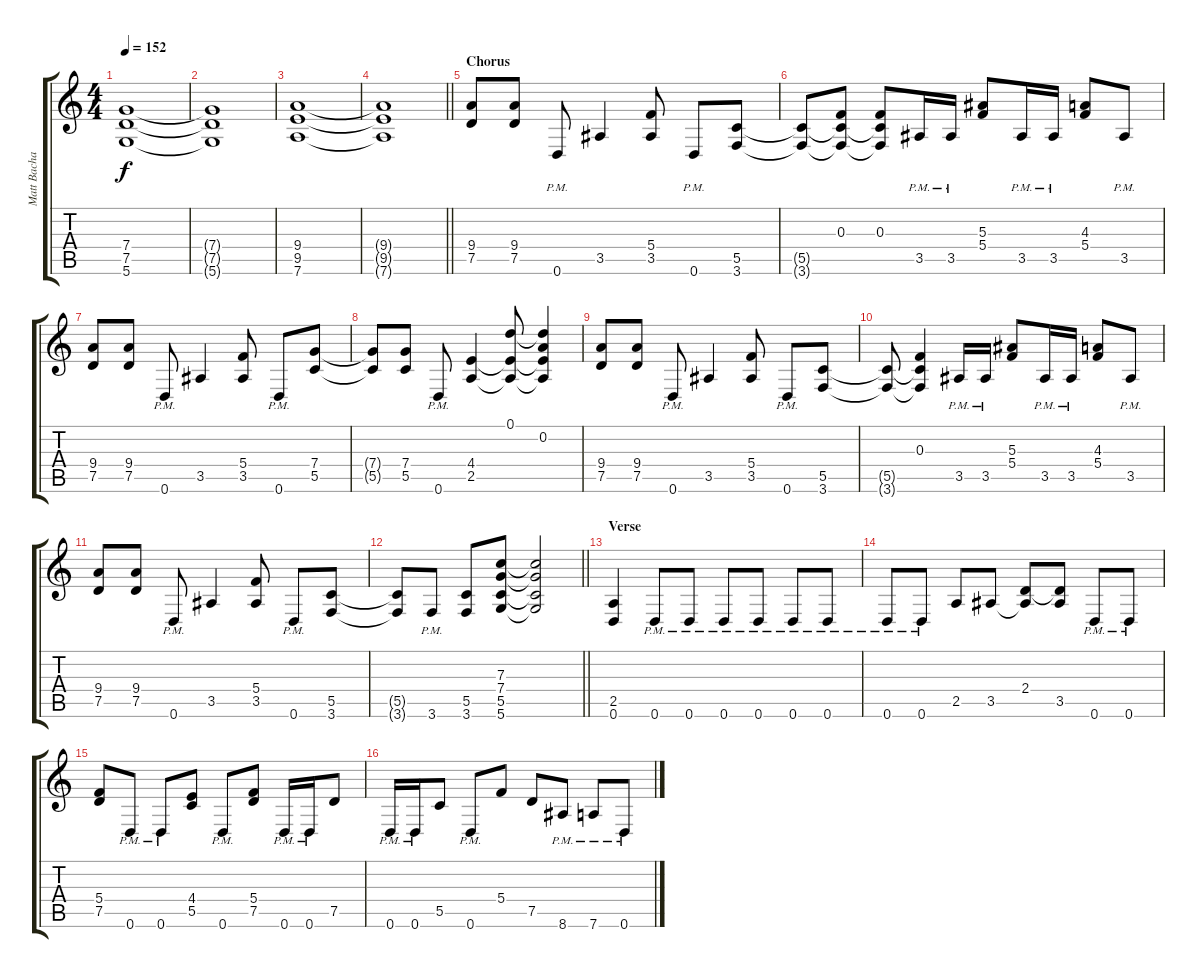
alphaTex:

\track ("Matt Bachand" "Matt Bacha") {instrument distortionguitar}
\staff {score tabs}
\tuning (D4 A3 F3 C3 G2 D2) {hide}
\ts (4 4)
\tempo 152
\clef g2
\ks c
(7.4 7.5 5.6).1{dy f} |
(7.4{t} 7.5{t} 5.6{t}).1 |
(9.4 9.5 7.6).1 |
\barLineRight lightlight
(9.4{t} 9.5{t} 7.6{t}).1 |
\section ("" "Chorus")
(9.4 7.5).8 (9.4 7.5).8 0.6{pm}.8 3.5.4 (5.4 3.5).8 0.6{pm}.8 (5.5 3.6).8 |
(5.5{t} 3.6{t}).8 (0.3 5.5{t} 3.6{t}).8 (0.3 5.5{t} 3.6{t}).8 3.5{pm}.16 3.5{pm}.16 (5.3 5.4).8 3.5{pm}.16 3.5{pm}.16 (4.3 5.4).8 3.5{pm}.8 |
(9.4 7.5).8 (9.4 7.5).8 0.6{pm}.8 3.5.4 (5.4 3.5).8 0.6{pm}.8 (7.4 5.5).8 |
(7.4{t} 5.5{t}).8 (7.4 5.5).8 0.6{pm}.8 (4.4 2.5).4 (0.1 4.4{t} 2.5{t}).8 (0.1{t} 0.2 4.4{t} 2.5{t}).4 |
(9.4 7.5).8 (9.4 7.5).8 0.6{pm}.8 3.5.4 (5.4 3.5).8 0.6{pm}.8 (5.5 3.6).8 |
(5.5{t} 3.6{t}).8 (0.3 5.5{t} 3.6{t}).4 3.5{pm}.16 3.5{pm}.16 (5.3 5.4).8 3.5{pm}.16 3.5{pm}.16 (4.3 5.4).8 3.5{pm}.8 |
(9.4 7.5).8 (9.4 7.5).8 0.6{pm}.8 3.5.4 (5.4 3.5).8 0.6{pm}.8 (5.5 3.6).8 |
\barLineRight lightlight
(5.5{t} 3.6{t}).8 3.6{pm}.8 (5.5 3.6).8 (7.3 7.4 5.5 5.6).8 (7.3{t} 7.4{t} 5.5{t} 5.6{t}).2 |
\section ("" "Verse")
(2.5 0.6).4 0.6{pm}.8 0.6{pm}.8 0.6{pm}.8 0.6{pm}.8 0.6{pm}.8 0.6{pm}.8 |
0.6{pm}.8 0.6{pm}.8 2.5.8 3.5.8 (2.4 3.5{t}).8 (2.4{t} 3.5).8 0.6{pm}.8 0.6{pm}.8 |
(5.4 7.5).8 0.6{pm}.8 0.6{pm}.8 (4.4 5.5).8 0.6{pm}.8 (5.4 7.5).8 0.6{pm}.16 0.6{pm}.16 7.5.8 |
0.6{pm}.16 0.6{pm}.16 5.5.8 0.6{pm}.8 5.4.8 7.5.8 8.6{pm}.8 7.6{pm}.8 0.6{pm}.8
